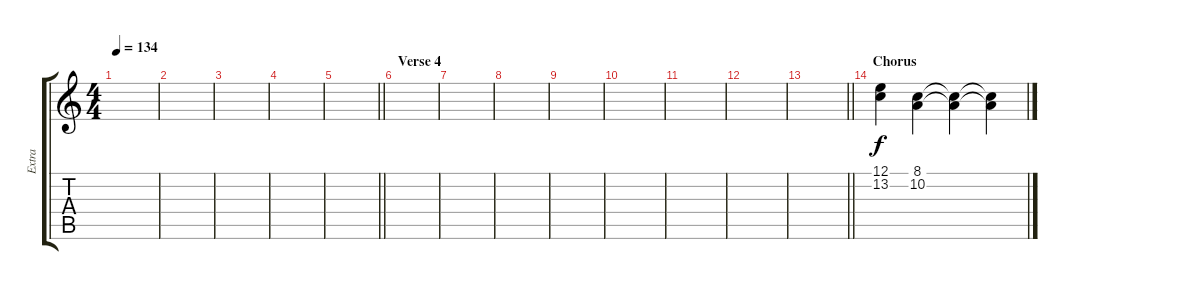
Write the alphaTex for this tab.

\track ("Extra" "Extra") {instrument stringensemble1}
\staff {score tabs}
\tuning (E4 B3 G3 D3 A2 E2) {hide}
\ts (4 4)
\tempo 134
\clef g2
\ks c
|
|
|
|
\barLineRight lightlight
|
\section ("" "Verse 4")
|
|
|
|
|
|
|
\barLineRight lightlight
|
\section ("" "Chorus")
(12.1 13.2).4 (8.1 10.2).4 (8.1{t} 10.2{t}).4 (8.1{t} 10.2{t}).4
